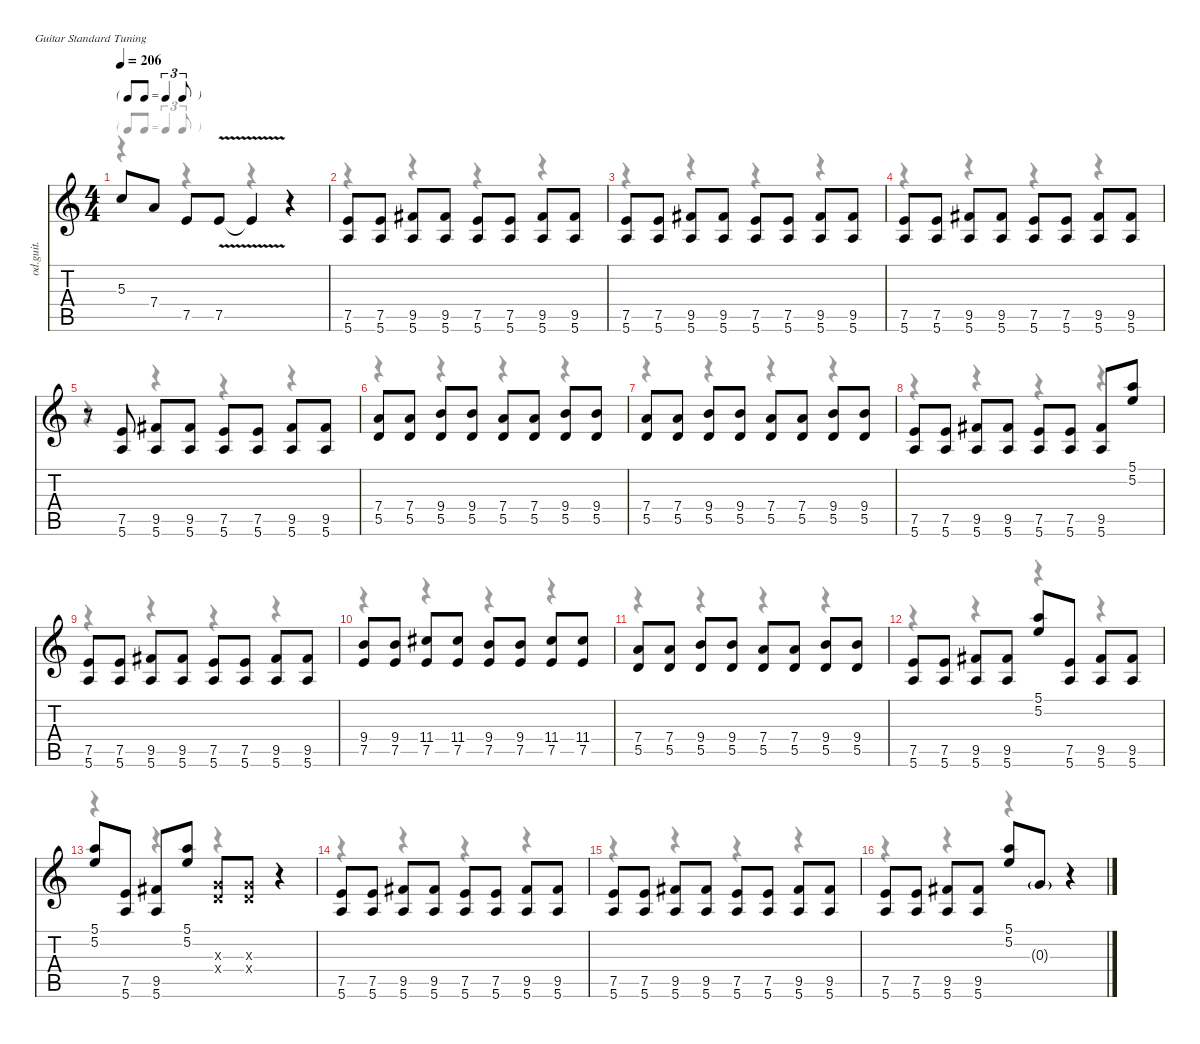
\defaultSystemsLayout 4
\hideDynamics
\bracketExtendMode nobrackets
\otherSystemsTrackNameOrientation horizontal
\track ("Guitar" "od.guit.") {instrument overdrivenguitar}
\staff {score tabs}
\tuning (E4 B3 G3 D3 A2 E2)
\voice
\ts (4 4)
\tf triplet8th
\tempo 206
\clef g2
\ks c
5.3.8{dy f beam Up} 7.4.8{beam Up} 7.5.8{beam Up} 7.5{v}.8{beam Up} 7.5{v t}.4{beam Up} r.4{beam Up} |
(7.5 5.6).8{beam Up} (7.5 5.6).8{beam Up} (9.5{acc #} 5.6).8{beam Up} (9.5{acc #} 5.6).8{beam Up} (7.5 5.6).8{beam Up} (7.5 5.6).8{beam Up} (9.5{acc #} 5.6).8{beam Up} (9.5{acc #} 5.6).8{beam Up} |
(7.5 5.6).8{beam Up} (7.5 5.6).8{beam Up} (9.5{acc #} 5.6).8{beam Up} (9.5{acc #} 5.6).8{beam Up} (7.5 5.6).8{beam Up} (7.5 5.6).8{beam Up} (9.5{acc #} 5.6).8{beam Up} (9.5{acc #} 5.6).8{beam Up} |
(7.5 5.6).8{beam Up} (7.5 5.6).8{beam Up} (9.5{acc #} 5.6).8{beam Up} (9.5{acc #} 5.6).8{beam Up} (7.5 5.6).8{beam Up} (7.5 5.6).8{beam Up} (9.5{acc #} 5.6).8{beam Up} (9.5{acc #} 5.6).8{beam Up} |
r.8{beam Up} (7.5 5.6).8{beam Up} (9.5{acc #} 5.6).8{beam Up} (9.5{acc #} 5.6).8{beam Up} (7.5 5.6).8{beam Up} (7.5 5.6).8{beam Up} (9.5{acc #} 5.6).8{beam Up} (9.5{acc #} 5.6).8{beam Up} |
(7.4 5.5).8{beam Up} (7.4 5.5).8{beam Up} (9.4 5.5).8{beam Up} (9.4 5.5).8{beam Up} (7.4 5.5).8{beam Up} (7.4 5.5).8{beam Up} (9.4 5.5).8{beam Up} (9.4 5.5).8{beam Up} |
(7.4 5.5).8{beam Up} (7.4 5.5).8{beam Up} (9.4 5.5).8{beam Up} (9.4 5.5).8{beam Up} (7.4 5.5).8{beam Up} (7.4 5.5).8{beam Up} (9.4 5.5).8{beam Up} (9.4 5.5).8{beam Up} |
(7.5 5.6).8{beam Up} (7.5 5.6).8{beam Up} (9.5{acc #} 5.6).8{beam Up} (9.5{acc #} 5.6).8{beam Up} (7.5 5.6).8{beam Up} (7.5 5.6).8{beam Up} (9.5{acc #} 5.6).8{beam Up} (5.1 5.2).8{beam Up} |
(7.5 5.6).8{beam Up} (7.5 5.6).8{beam Up} (9.5{acc #} 5.6).8{beam Up} (9.5{acc #} 5.6).8{beam Up} (7.5 5.6).8{beam Up} (7.5 5.6).8{beam Up} (9.5{acc #} 5.6).8{beam Up} (9.5{acc #} 5.6).8{beam Up} |
(9.4 7.5).8{beam Up} (9.4 7.5).8{beam Up} (11.4{acc #} 7.5).8{beam Up} (11.4{acc #} 7.5).8{beam Up} (9.4 7.5).8{beam Up} (9.4 7.5).8{beam Up} (11.4{acc #} 7.5).8{beam Up} (11.4{acc #} 7.5).8{beam Up} |
(7.4 5.5).8{beam Up} (7.4 5.5).8{beam Up} (9.4 5.5).8{beam Up} (9.4 5.5).8{beam Up} (7.4 5.5).8{beam Up} (7.4 5.5).8{beam Up} (9.4 5.5).8{beam Up} (9.4 5.5).8{beam Up} |
(7.5 5.6).8{beam Up} (7.5 5.6).8{beam Up} (9.5{acc #} 5.6).8{beam Up} (9.5{acc #} 5.6).8{beam Up} (5.1 5.2).8{beam Up} (7.5 5.6).8{beam Up} (9.5{acc #} 5.6).8{beam Up} (9.5{acc #} 5.6).8{beam Up} |
(5.1 5.2).8{beam Up} (7.5 5.6).8{beam Up} (9.5{acc #} 5.6).8{beam Up} (5.1 5.2).8{beam Up} (0.3{x} 0.4{x}).8{beam Up} (0.3{x} 0.4{x}).8{beam Up} r.4{beam Up} |
(7.5 5.6).8{beam Up} (7.5 5.6).8{beam Up} (9.5{acc #} 5.6).8{beam Up} (9.5{acc #} 5.6).8{beam Up} (7.5 5.6).8{beam Up} (7.5 5.6).8{beam Up} (9.5{acc #} 5.6).8{beam Up} (9.5{acc #} 5.6).8{beam Up} |
(7.5 5.6).8{beam Up} (7.5 5.6).8{beam Up} (9.5{acc #} 5.6).8{beam Up} (9.5{acc #} 5.6).8{beam Up} (7.5 5.6).8{beam Up} (7.5 5.6).8{beam Up} (9.5{acc #} 5.6).8{beam Up} (9.5{acc #} 5.6).8{beam Up} |
(7.5 5.6).8{beam Up} (7.5 5.6).8{beam Up} (9.5{acc #} 5.6).8{beam Up} (9.5{acc #} 5.6).8{beam Up} (5.1 5.2).8{beam Up} 0.3{g}.8{dy mf beam Up} r.4{beam Up}
\voice
\clef g2
\ottava regular
\simile none
\ks c
r.4{dy mf beam Down} r.4{beam Down} r.4{beam Down} r.4{beam Down} |
r.4{beam Down} r.4{beam Down} r.4{beam Down} r.4{beam Down} |
r.4{beam Down} r.4{beam Down} r.4{beam Down} r.4{beam Down} |
r.4{beam Down} r.4{beam Down} r.4{beam Down} r.4{beam Down} |
r.4{beam Down} r.4{beam Down} r.4{beam Down} r.4{beam Down} |
r.4{beam Down} r.4{beam Down} r.4{beam Down} r.4{beam Down} |
r.4{beam Down} r.4{beam Down} r.4{beam Down} r.4{beam Down} |
r.4{beam Down} r.4{beam Down} r.4{beam Down} r.4{beam Down} |
r.4{beam Down} r.4{beam Down} r.4{beam Down} r.4{beam Down} |
r.4{beam Down} r.4{beam Down} r.4{beam Down} r.4{beam Down} |
r.4{beam Down} r.4{beam Down} r.4{beam Down} r.4{beam Down} |
r.4{beam Down} r.4{beam Down} r.4{beam Down} r.4{beam Down} |
r.4{beam Down} r.4{beam Down} r.4{beam Down} r.4{beam Down} |
r.4{beam Down} r.4{beam Down} r.4{beam Down} r.4{beam Down} |
r.4{beam Down} r.4{beam Down} r.4{beam Down} r.4{beam Down} |
r.4{beam Down} r.4{beam Down} r.4{beam Down} r.4{beam Down}
